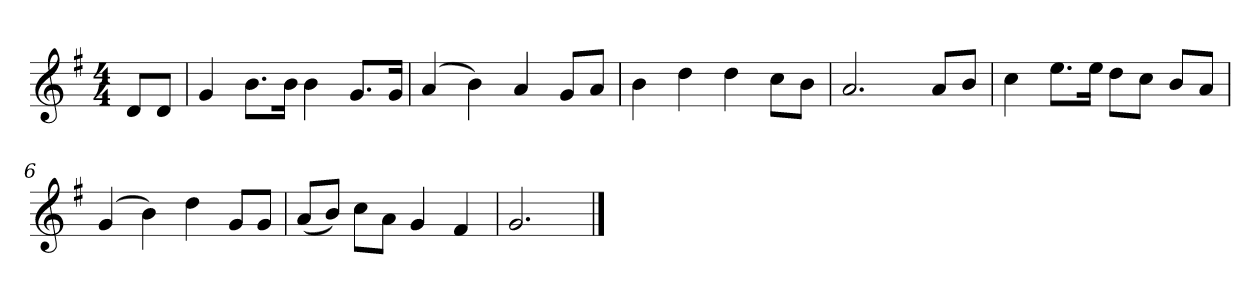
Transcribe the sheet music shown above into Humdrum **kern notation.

**kern
*part1
*staff1
*k[f#]
*M4/4
*MM120
=
8dL
8dJ
=1
4g
8.bL
16bJk
4b
8.gL
16gJk
=2
(4a
4b)
4a
8gL
8aJ
=3
4b
4dd
4dd
8ccL
8bJ
=4
2.a
8aL
8bJ
=5
4cc
8.eeL
16eeJk
8ddL
8ccJ
8bL
8aJ
=6
(4g
4b)
4dd
8gL
8gJ
=7
(8aL
8bJ)
8ccL
8aJ
4g
4f#
=8
2.g
==
*-
